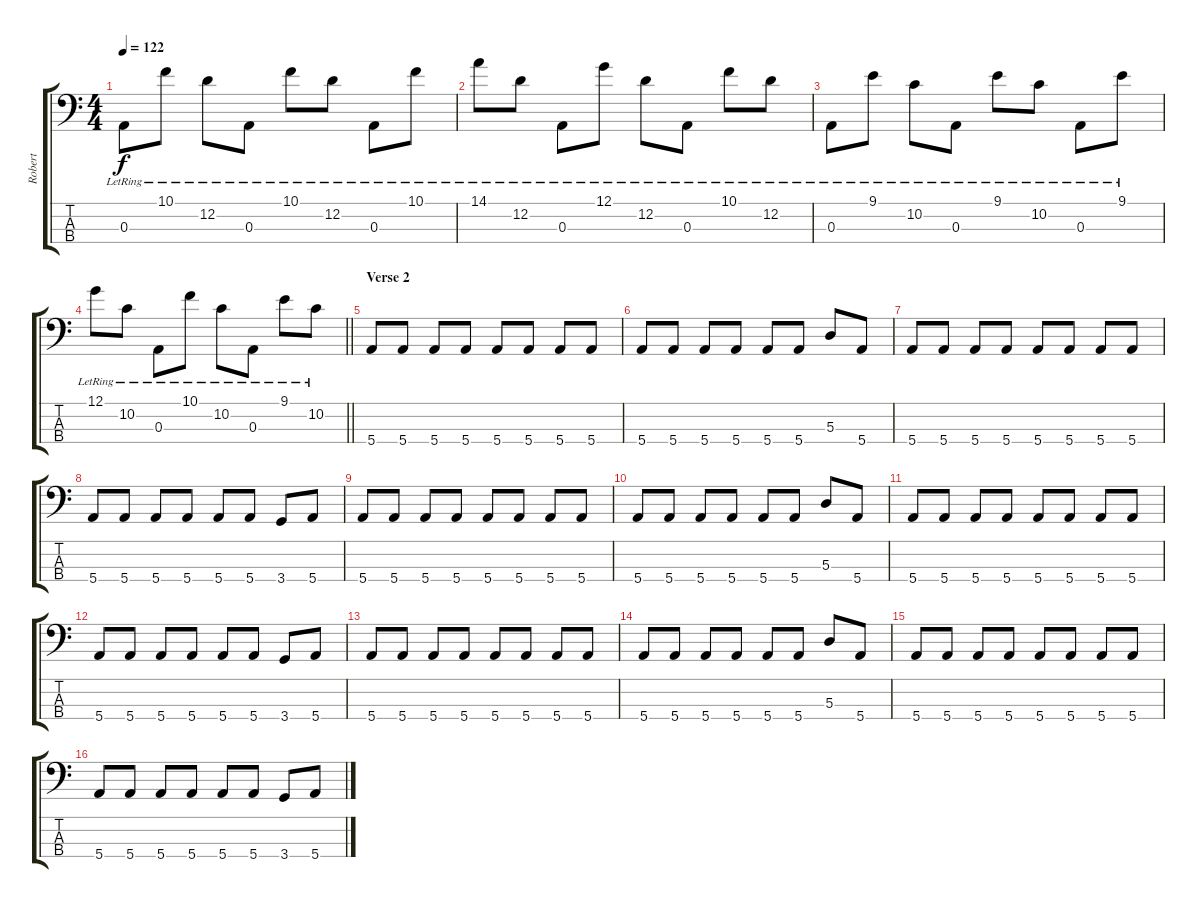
\track ("Robert" "Robert") {instrument electricbassfinger}
\staff {score tabs}
\tuning (G2 D2 A1 E1) {hide}
\ts (4 4)
\tempo 122
\clef f4
\ks c
0.3{lr}.8{dy f} 10.1{lr}.8 12.2{lr}.8 0.3{lr}.8 10.1{lr}.8 12.2{lr}.8 0.3{lr}.8 10.1{lr}.8 |
14.1{lr}.8 12.2{lr}.8 0.3{lr}.8 12.1{lr}.8 12.2{lr}.8 0.3{lr}.8 10.1{lr}.8 12.2{lr}.8 |
0.3{lr}.8 9.1{lr}.8 10.2{lr}.8 0.3{lr}.8 9.1{lr}.8 10.2{lr}.8 0.3{lr}.8 9.1{lr}.8 |
\barLineRight lightlight
12.1{lr}.8 10.2{lr}.8 0.3{lr}.8 10.1{lr}.8 10.2{lr}.8 0.3{lr}.8 9.1{lr}.8 10.2{lr}.8 |
\section ("" "Verse 2")
5.4.8 5.4.8 5.4.8 5.4.8 5.4.8 5.4.8 5.4.8 5.4.8 |
5.4.8 5.4.8 5.4.8 5.4.8 5.4.8 5.4.8 5.3.8 5.4.8 |
5.4.8 5.4.8 5.4.8 5.4.8 5.4.8 5.4.8 5.4.8 5.4.8 |
5.4.8 5.4.8 5.4.8 5.4.8 5.4.8 5.4.8 3.4.8 5.4.8 |
5.4.8 5.4.8 5.4.8 5.4.8 5.4.8 5.4.8 5.4.8 5.4.8 |
5.4.8 5.4.8 5.4.8 5.4.8 5.4.8 5.4.8 5.3.8 5.4.8 |
5.4.8 5.4.8 5.4.8 5.4.8 5.4.8 5.4.8 5.4.8 5.4.8 |
5.4.8 5.4.8 5.4.8 5.4.8 5.4.8 5.4.8 3.4.8 5.4.8 |
5.4.8 5.4.8 5.4.8 5.4.8 5.4.8 5.4.8 5.4.8 5.4.8 |
5.4.8 5.4.8 5.4.8 5.4.8 5.4.8 5.4.8 5.3.8 5.4.8 |
5.4.8 5.4.8 5.4.8 5.4.8 5.4.8 5.4.8 5.4.8 5.4.8 |
5.4.8 5.4.8 5.4.8 5.4.8 5.4.8 5.4.8 3.4.8 5.4.8
